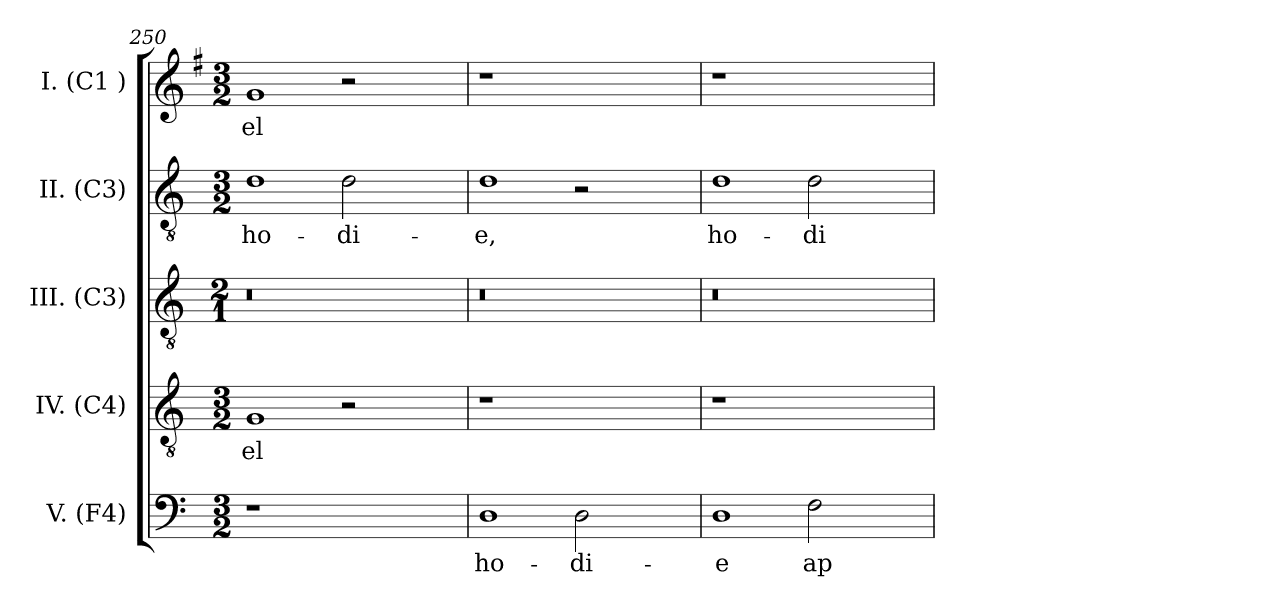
**kern	**text	**kern	**text	**kern	**kern	**text	**kern	**text
*part5	*part5	*part4	*part4	*part3	*part2	*part2	*part1	*part1
*staff5	*staff5	*staff4	*staff4	*staff3	*staff2	*staff2	*staff1	*staff1
*I"V. (F4)	*	*I"IV. (C4)	*	*I"III. (C3)	*I"II. (C3)	*	*I"I. (C1 )	*
*I'V.	*	*I'IV.	*	*I'III.	*I'II.	*	*I'I.	*
*clefF4	*	*clefGv2	*	*clefGv2	*clefGv2	*	*clefG2	*
*k[]	*	*k[]	*	*	*k[]	*	*k[f#]	*
*C:	*	*C:	*	*	*C:	*	*G:	*
*M3/2	*	*M3/2	*	*M2/1	*M3/2	*	*M3/2	*
=250	=250	=250	=250	=250	=250	=250	=250	=250
!LO:N:vis=1	!	!	!LO:LY:b:cj	!	!	!LO:LY:b:cj	!	!LO:LY:b:cj
1.r	.	1G	-el	0r	1d	ho-	1g	-el
!	!	!	!	!	!	!LO:LY:b:cj	!	!
.	.	2r	.	.	2d\	-di-	2r	.
2ryy	.	2ryy	.	.	2ryy	.	2ryy	.
=251	=251	=251	=251	=251	=251	=251	=251	=251
!	!LO:LY:b:cj	!LO:N:vis=1	!	!	!	!LO:LY:b:cj	!LO:N:vis=1	!
1D	ho-	1.r	.	0r	1d	-e,	1.r	.
!	!LO:LY:b:cj	!	!	!	!	!	!	!
2D\	-di-	.	.	.	2r	.	.	.
2ryy	.	2ryy	.	.	2ryy	.	2ryy	.
=252	=252	=252	=252	=252	=252	=252	=252	=252
!	!LO:LY:b:rj	!LO:N:vis=1	!	!	!	!LO:LY:b:cj	!LO:N:vis=1	!
1D	-e	1.r	.	0r	1d	ho-	1.r	.
!	!LO:LY:b:cj	!	!	!	!	!LO:LY:b:cj	!	!
2F\	ap-	.	.	.	2d\	-di-	.	.
2ryy	.	2ryy	.	.	2ryy	.	2ryy	.
=	=	=	=	=	=	=	=	=
*-	*-	*-	*-	*-	*-	*-	*-	*-
